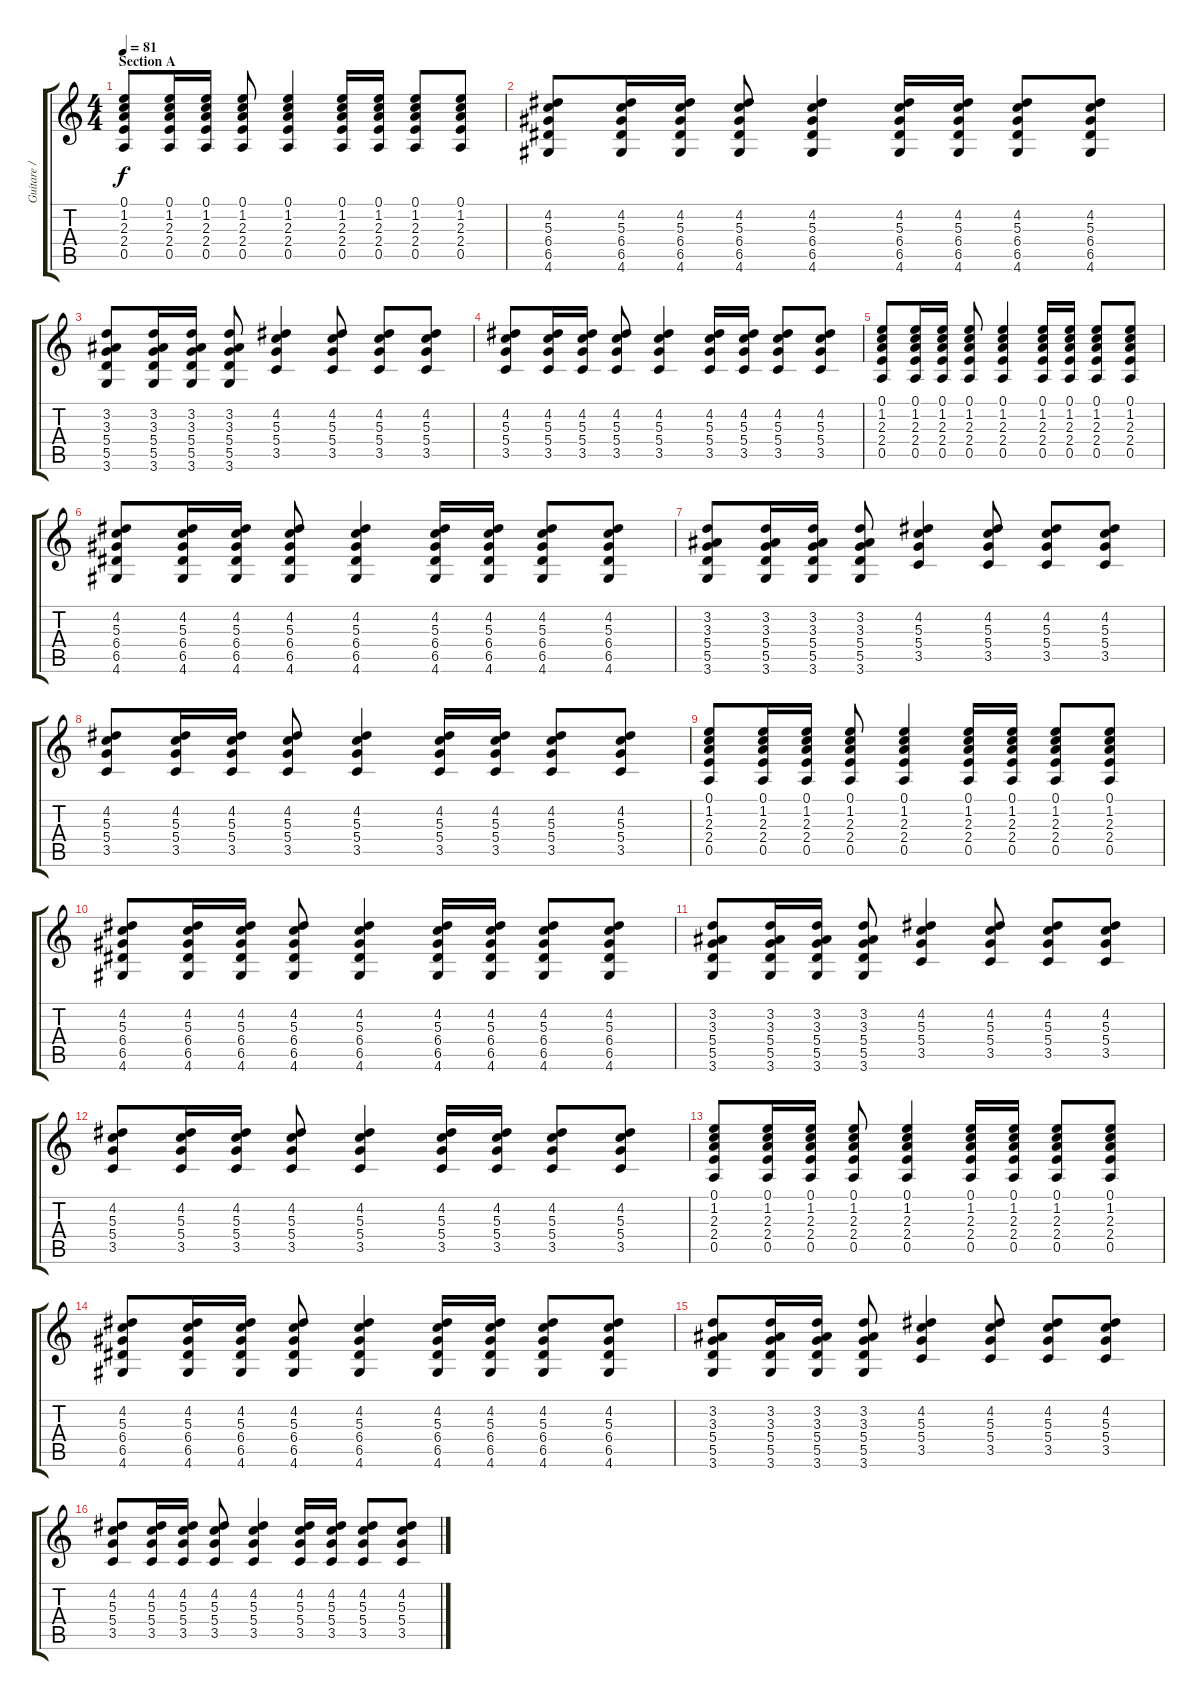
\track ("Guitare / chant" "Guitare / ") {instrument acousticguitarsteel}
\staff {score tabs}
\tuning (E4 B3 G3 D3 A2 E2) {hide}
\ts (4 4)
\section ("" "Section A")
\tempo 81
\clef g2
\ks c
(0.1 1.2 2.3 2.4 0.5).8{dy f instrument acousticguitarsteel} (0.1 1.2 2.3 2.4 0.5).16 (0.1 1.2 2.3 2.4 0.5).16 (0.1 1.2 2.3 2.4 0.5).8 (0.1 1.2 2.3 2.4 0.5).4 (0.1 1.2 2.3 2.4 0.5).16 (0.1 1.2 2.3 2.4 0.5).16 (0.1 1.2 2.3 2.4 0.5).8 (0.1 1.2 2.3 2.4 0.5).8 |
(4.2 5.3 6.4 6.5 4.6).8 (4.2 5.3 6.4 6.5 4.6).16 (4.2 5.3 6.4 6.5 4.6).16 (4.2 5.3 6.4 6.5 4.6).8 (4.2 5.3 6.4 6.5 4.6).4 (4.2 5.3 6.4 6.5 4.6).16 (4.2 5.3 6.4 6.5 4.6).16 (4.2 5.3 6.4 6.5 4.6).8 (4.2 5.3 6.4 6.5 4.6).8 |
(3.2 3.3 5.4 5.5 3.6).8 (3.2 3.3 5.4 5.5 3.6).16 (3.2 3.3 5.4 5.5 3.6).16 (3.2 3.3 5.4 5.5 3.6).8 (4.2 5.3 5.4 3.5).4 (4.2 5.3 5.4 3.5).8 (4.2 5.3 5.4 3.5).8 (4.2 5.3 5.4 3.5).8 |
(4.2 5.3 5.4 3.5).8 (4.2 5.3 5.4 3.5).16 (4.2 5.3 5.4 3.5).16 (4.2 5.3 5.4 3.5).8 (4.2 5.3 5.4 3.5).4 (4.2 5.3 5.4 3.5).16 (4.2 5.3 5.4 3.5).16 (4.2 5.3 5.4 3.5).8 (4.2 5.3 5.4 3.5).8 |
(0.1 1.2 2.3 2.4 0.5).8 (0.1 1.2 2.3 2.4 0.5).16 (0.1 1.2 2.3 2.4 0.5).16 (0.1 1.2 2.3 2.4 0.5).8 (0.1 1.2 2.3 2.4 0.5).4 (0.1 1.2 2.3 2.4 0.5).16 (0.1 1.2 2.3 2.4 0.5).16 (0.1 1.2 2.3 2.4 0.5).8 (0.1 1.2 2.3 2.4 0.5).8 |
(4.2 5.3 6.4 6.5 4.6).8 (4.2 5.3 6.4 6.5 4.6).16 (4.2 5.3 6.4 6.5 4.6).16 (4.2 5.3 6.4 6.5 4.6).8 (4.2 5.3 6.4 6.5 4.6).4 (4.2 5.3 6.4 6.5 4.6).16 (4.2 5.3 6.4 6.5 4.6).16 (4.2 5.3 6.4 6.5 4.6).8 (4.2 5.3 6.4 6.5 4.6).8 |
(3.2 3.3 5.4 5.5 3.6).8 (3.2 3.3 5.4 5.5 3.6).16 (3.2 3.3 5.4 5.5 3.6).16 (3.2 3.3 5.4 5.5 3.6).8 (4.2 5.3 5.4 3.5).4 (4.2 5.3 5.4 3.5).8 (4.2 5.3 5.4 3.5).8 (4.2 5.3 5.4 3.5).8 |
(4.2 5.3 5.4 3.5).8 (4.2 5.3 5.4 3.5).16 (4.2 5.3 5.4 3.5).16 (4.2 5.3 5.4 3.5).8 (4.2 5.3 5.4 3.5).4 (4.2 5.3 5.4 3.5).16 (4.2 5.3 5.4 3.5).16 (4.2 5.3 5.4 3.5).8 (4.2 5.3 5.4 3.5).8 |
(0.1 1.2 2.3 2.4 0.5).8 (0.1 1.2 2.3 2.4 0.5).16 (0.1 1.2 2.3 2.4 0.5).16 (0.1 1.2 2.3 2.4 0.5).8 (0.1 1.2 2.3 2.4 0.5).4 (0.1 1.2 2.3 2.4 0.5).16 (0.1 1.2 2.3 2.4 0.5).16 (0.1 1.2 2.3 2.4 0.5).8 (0.1 1.2 2.3 2.4 0.5).8 |
(4.2 5.3 6.4 6.5 4.6).8 (4.2 5.3 6.4 6.5 4.6).16 (4.2 5.3 6.4 6.5 4.6).16 (4.2 5.3 6.4 6.5 4.6).8 (4.2 5.3 6.4 6.5 4.6).4 (4.2 5.3 6.4 6.5 4.6).16 (4.2 5.3 6.4 6.5 4.6).16 (4.2 5.3 6.4 6.5 4.6).8 (4.2 5.3 6.4 6.5 4.6).8 |
(3.2 3.3 5.4 5.5 3.6).8 (3.2 3.3 5.4 5.5 3.6).16 (3.2 3.3 5.4 5.5 3.6).16 (3.2 3.3 5.4 5.5 3.6).8 (4.2 5.3 5.4 3.5).4 (4.2 5.3 5.4 3.5).8 (4.2 5.3 5.4 3.5).8 (4.2 5.3 5.4 3.5).8 |
(4.2 5.3 5.4 3.5).8 (4.2 5.3 5.4 3.5).16 (4.2 5.3 5.4 3.5).16 (4.2 5.3 5.4 3.5).8 (4.2 5.3 5.4 3.5).4 (4.2 5.3 5.4 3.5).16 (4.2 5.3 5.4 3.5).16 (4.2 5.3 5.4 3.5).8 (4.2 5.3 5.4 3.5).8 |
(0.1 1.2 2.3 2.4 0.5).8 (0.1 1.2 2.3 2.4 0.5).16 (0.1 1.2 2.3 2.4 0.5).16 (0.1 1.2 2.3 2.4 0.5).8 (0.1 1.2 2.3 2.4 0.5).4 (0.1 1.2 2.3 2.4 0.5).16 (0.1 1.2 2.3 2.4 0.5).16 (0.1 1.2 2.3 2.4 0.5).8 (0.1 1.2 2.3 2.4 0.5).8 |
(4.2 5.3 6.4 6.5 4.6).8 (4.2 5.3 6.4 6.5 4.6).16 (4.2 5.3 6.4 6.5 4.6).16 (4.2 5.3 6.4 6.5 4.6).8 (4.2 5.3 6.4 6.5 4.6).4 (4.2 5.3 6.4 6.5 4.6).16 (4.2 5.3 6.4 6.5 4.6).16 (4.2 5.3 6.4 6.5 4.6).8 (4.2 5.3 6.4 6.5 4.6).8 |
(3.2 3.3 5.4 5.5 3.6).8 (3.2 3.3 5.4 5.5 3.6).16 (3.2 3.3 5.4 5.5 3.6).16 (3.2 3.3 5.4 5.5 3.6).8 (4.2 5.3 5.4 3.5).4 (4.2 5.3 5.4 3.5).8 (4.2 5.3 5.4 3.5).8 (4.2 5.3 5.4 3.5).8 |
(4.2 5.3 5.4 3.5).8 (4.2 5.3 5.4 3.5).16 (4.2 5.3 5.4 3.5).16 (4.2 5.3 5.4 3.5).8 (4.2 5.3 5.4 3.5).4 (4.2 5.3 5.4 3.5).16 (4.2 5.3 5.4 3.5).16 (4.2 5.3 5.4 3.5).8 (4.2 5.3 5.4 3.5).8
